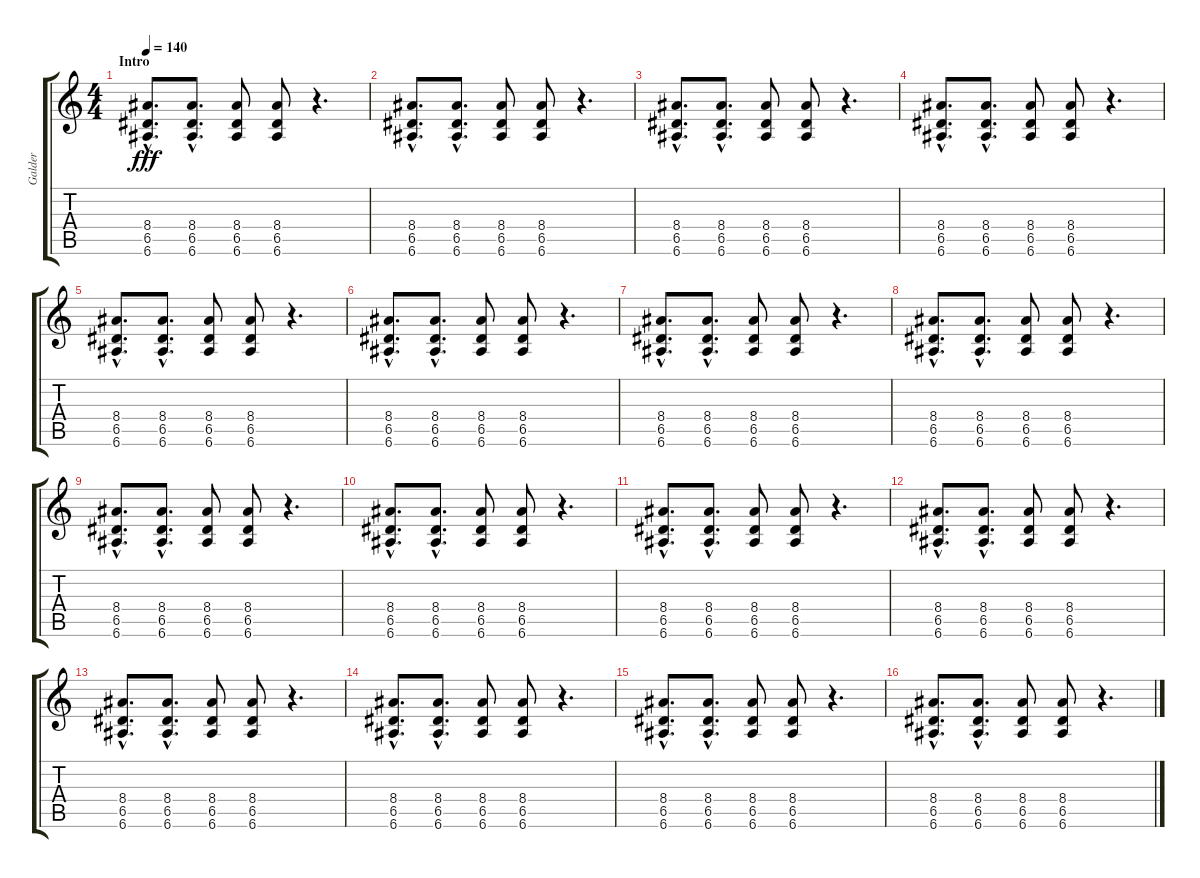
\track ("Galder" "Galder") {instrument distortionguitar}
\staff {score tabs}
\tuning (E4 B3 G3 D3 A2 E2) {hide}
\ts (4 4)
\section ("" "Intro")
\tempo 140
\clef g2
\ks c
(8.4{hac} 6.5{hac} 6.6{hac}).8{d dy fff instrument distortionguitar} (8.4{hac} 6.5{hac} 6.6{hac}).8{d} (8.4 6.5 6.6).8 (8.4 6.5 6.6).8 r.4{d} |
(8.4{hac} 6.5{hac} 6.6{hac}).8{d} (8.4{hac} 6.5{hac} 6.6{hac}).8{d} (8.4 6.5 6.6).8 (8.4 6.5 6.6).8 r.4{d} |
(8.4{hac} 6.5{hac} 6.6{hac}).8{d} (8.4{hac} 6.5{hac} 6.6{hac}).8{d} (8.4 6.5 6.6).8 (8.4 6.5 6.6).8 r.4{d} |
(8.4{hac} 6.5{hac} 6.6{hac}).8{d} (8.4{hac} 6.5{hac} 6.6{hac}).8{d} (8.4 6.5 6.6).8 (8.4 6.5 6.6).8 r.4{d} |
(8.4{hac} 6.5{hac} 6.6{hac}).8{d} (8.4{hac} 6.5{hac} 6.6{hac}).8{d} (8.4 6.5 6.6).8 (8.4 6.5 6.6).8 r.4{d} |
(8.4{hac} 6.5{hac} 6.6{hac}).8{d} (8.4{hac} 6.5{hac} 6.6{hac}).8{d} (8.4 6.5 6.6).8 (8.4 6.5 6.6).8 r.4{d} |
(8.4{hac} 6.5{hac} 6.6{hac}).8{d} (8.4{hac} 6.5{hac} 6.6{hac}).8{d} (8.4 6.5 6.6).8 (8.4 6.5 6.6).8 r.4{d} |
(8.4{hac} 6.5{hac} 6.6{hac}).8{d} (8.4{hac} 6.5{hac} 6.6{hac}).8{d} (8.4 6.5 6.6).8 (8.4 6.5 6.6).8 r.4{d} |
(8.4{hac} 6.5{hac} 6.6{hac}).8{d} (8.4{hac} 6.5{hac} 6.6{hac}).8{d} (8.4 6.5 6.6).8 (8.4 6.5 6.6).8 r.4{d} |
(8.4{hac} 6.5{hac} 6.6{hac}).8{d} (8.4{hac} 6.5{hac} 6.6{hac}).8{d} (8.4 6.5 6.6).8 (8.4 6.5 6.6).8 r.4{d} |
(8.4{hac} 6.5{hac} 6.6{hac}).8{d} (8.4{hac} 6.5{hac} 6.6{hac}).8{d} (8.4 6.5 6.6).8 (8.4 6.5 6.6).8 r.4{d} |
(8.4{hac} 6.5{hac} 6.6{hac}).8{d} (8.4{hac} 6.5{hac} 6.6{hac}).8{d} (8.4 6.5 6.6).8 (8.4 6.5 6.6).8 r.4{d} |
(8.4{hac} 6.5{hac} 6.6{hac}).8{d} (8.4{hac} 6.5{hac} 6.6{hac}).8{d} (8.4 6.5 6.6).8 (8.4 6.5 6.6).8 r.4{d} |
(8.4{hac} 6.5{hac} 6.6{hac}).8{d} (8.4{hac} 6.5{hac} 6.6{hac}).8{d} (8.4 6.5 6.6).8 (8.4 6.5 6.6).8 r.4{d} |
(8.4{hac} 6.5{hac} 6.6{hac}).8{d} (8.4{hac} 6.5{hac} 6.6{hac}).8{d} (8.4 6.5 6.6).8 (8.4 6.5 6.6).8 r.4{d} |
(8.4{hac} 6.5{hac} 6.6{hac}).8{d} (8.4{hac} 6.5{hac} 6.6{hac}).8{d} (8.4 6.5 6.6).8 (8.4 6.5 6.6).8 r.4{d}
